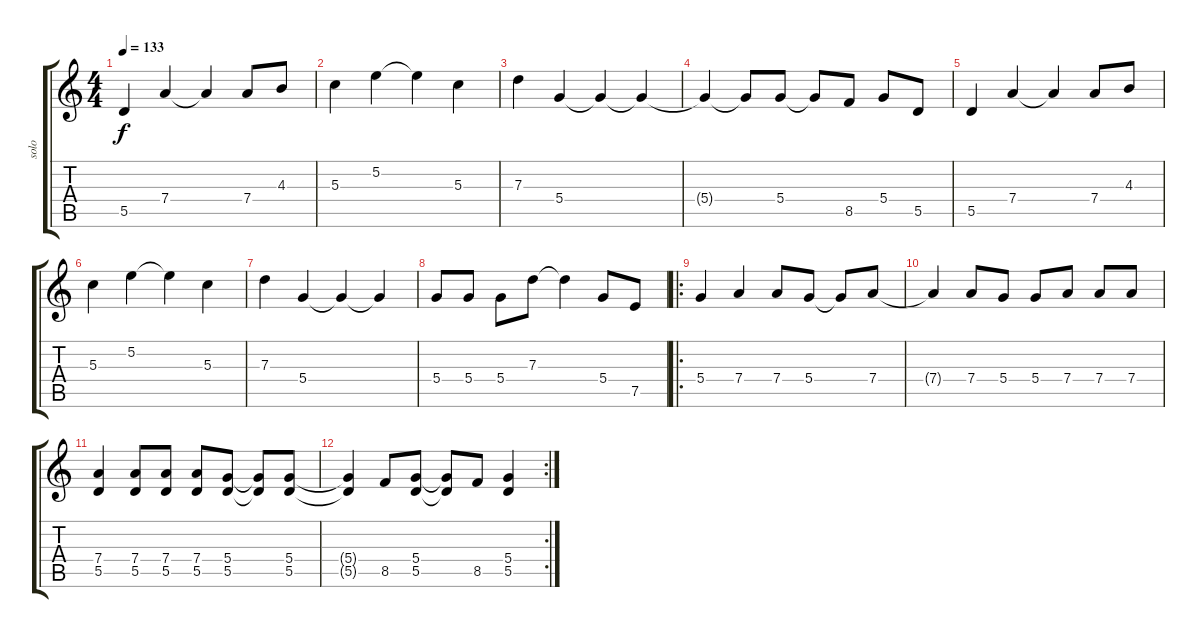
\track ("solo" "solo") {instrument overdrivenguitar}
\staff {score tabs}
\tuning (E4 B3 G3 D3 A2 E2) {hide}
\ts (4 4)
\tempo 133
\clef g2
\ks c
5.5.4{dy f} 7.4.4 7.4{t}.4 7.4.8 4.3.8 |
5.3.4 5.2.4 5.2{t}.4 5.3.4 |
7.3.4 5.4.4 5.4{t}.4 5.4{t}.4 |
5.4{t}.4 5.4{t}.8 5.4.8 5.4{t}.8 8.5.8 5.4.8 5.5.8 |
5.5.4 7.4.4 7.4{t}.4 7.4.8 4.3.8 |
5.3.4 5.2.4 5.2{t}.4 5.3.4 |
7.3.4 5.4.4 5.4{t}.4 5.4{t}.4 |
5.4.8 5.4.8 5.4.8 7.3.8 7.3{t}.4 5.4.8 7.5.8 |
\ro
5.4.4 7.4.4 7.4.8 5.4.8 5.4{t}.8 7.4.8 |
7.4{t}.4 7.4.8 5.4.8 5.4.8 7.4.8 7.4.8 7.4.8 |
(7.4 5.5).4 (7.4 5.5).8 (7.4 5.5).8 (7.4 5.5).8 (5.4 5.5).8 (5.4{t} 5.5{t}).8 (5.4 5.5).8 |
\rc 2
(5.4{t} 5.5{t}).4 8.5.8 (5.4 5.5).8 (5.4{t} 5.5{t}).8 8.5.8 (5.4 5.5).4
